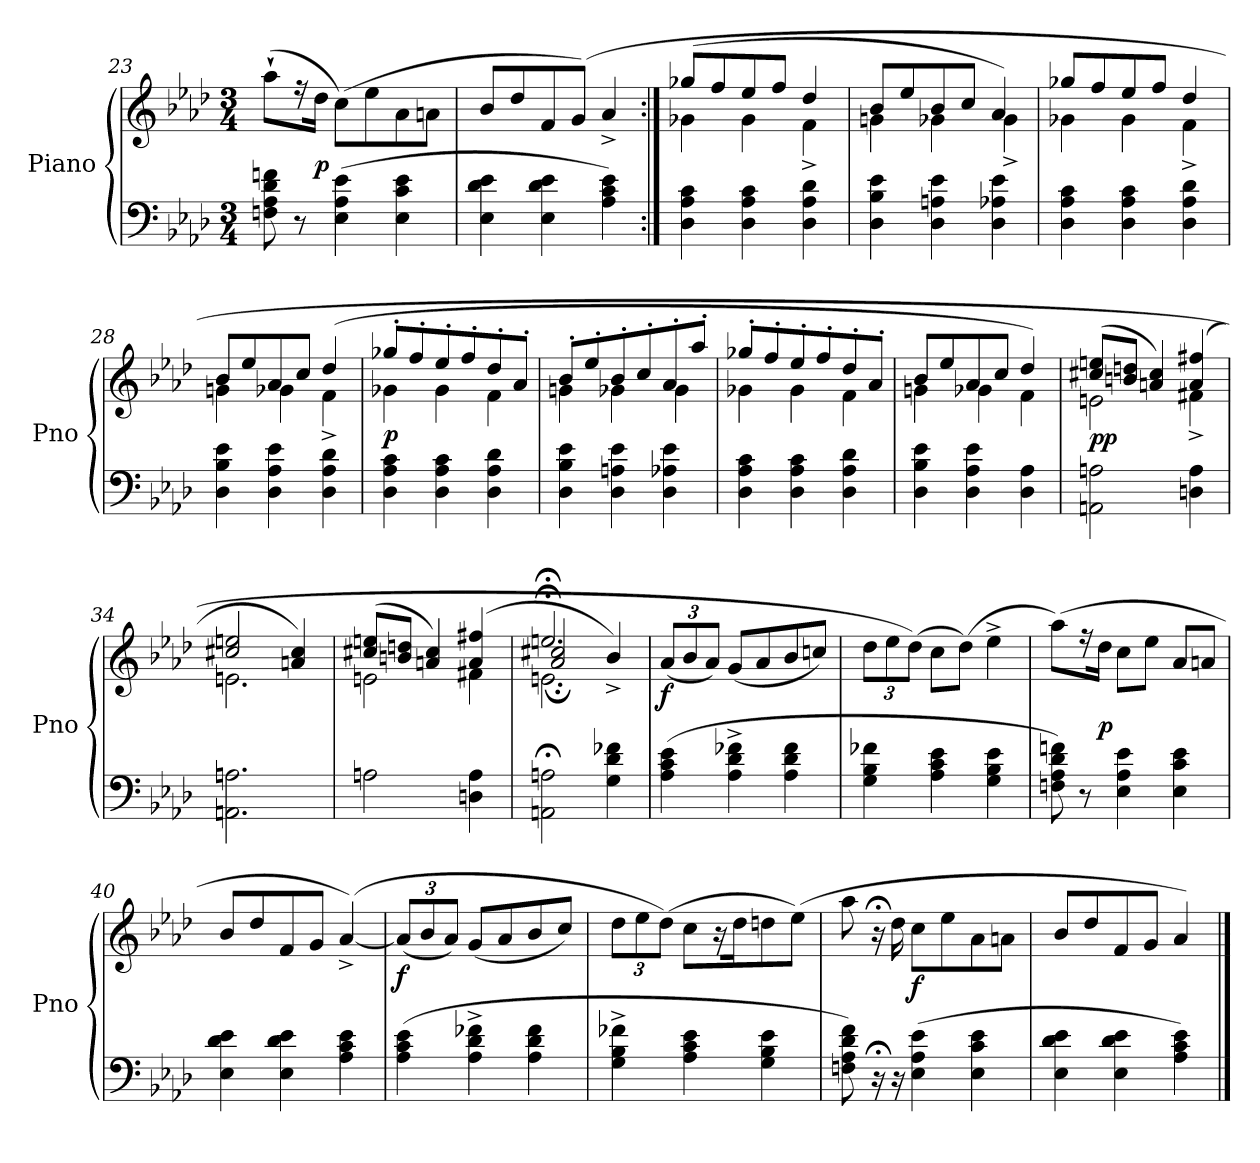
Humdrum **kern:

**kern	**kern	**dynam
*part1	*part1	*part1
*staff2	*staff1	*staff1/2
*I"Piano	*	*
*I'Pno	*	*
*clefF4	*clefG2	*
*k[b-e-a-d-]	*k[b-e-a-d-]	*
*A-:	*A-:	*
*M3/4	*M3/4	*
=23	=23	=23
8Fn\ 8A-\ 8d-\ 8fn\	(8aa-`\L	.
8r	16r	.
.	16dd-\Jk	p
(4E-\ 4A-\ 4e-\	(8cc\L)	.
.	8ee-\	.
4E-\ 4c\ 4e-\	8a-\	.
.	8an\J	.
=24	=24	=24
4E-\ 4d-\ 4e-\	8b-/L	.
.	8dd-/	.
4E-\ 4d-\ 4e-\	8f/	.
.	(8g/J)	.
4A-\ 4c\ 4e-\)	4a-^/	.
=25:|!	=25:|!	=25:|!
*	*^	*
4D-\ 4A-\ 4c\	(8gg-X/L	4g-X\	.
.	8ff/	.	.
4D-\ 4A-\ 4c\	8ee-/	4g-\	.
.	8ff/J	.	.
4D-\ 4A-\ 4d-\	4dd-/	4f^\	.
=26	=26	=26	=26
4D-\ 4B-\ 4e-\	8b-/L	4gn\	.
.	8ee-/	.	.
4D-\ 4An\ 4e-\	8b-/	4g-X\	.
.	8cc/J	.	.
4D-\ 4A-X\ 4e-\	4a-/)	4g-^\	.
=27	=27	=27	=27
4D-\ 4A-\ 4c\	8gg-X/L	4g-X\	.
.	8ff/	.	.
4D-\ 4A-\ 4c\	8ee-/	4g-\	.
.	8ff/J	.	.
4D-\ 4A-\ 4d-\	4dd-/	4f^\	.
=28	=28	=28	=28
4D-\ 4B-\ 4e-\	8b-/L	4gn\	.
.	8ee-/	.	.
4D-\ 4A-\ 4e-\	8a-/	4g-X\	.
.	8cc/J	.	.
4D-\ 4A-\ 4d-\	(4dd-/	4f^\	.
=29	=29	=29	=29
4D-\ 4A-\ 4c\	8gg-X'/L	4g-X\	p
.	8ff'/	.	.
4D-\ 4A-\ 4c\	8ee-'/	4g-\	.
.	8ff'/	.	.
4D-\ 4A-\ 4d-\	8dd-'/	4f\	.
.	8a-'/J	.	.
=30	=30	=30	=30
4D-\ 4B-\ 4e-\	8b-'/L	4gn\	.
.	8ee-'/	.	.
4D-\ 4An\ 4e-\	8b-'/	4g-X\	.
.	8cc'/	.	.
4D-\ 4A-X\ 4e-\	8a-'/	4g-\	.
.	8aa-'/J	.	.
=31	=31	=31	=31
4D-\ 4A-\ 4c\	8gg-X'/L	4g-X\	.
.	8ff'/	.	.
4D-\ 4A-\ 4c\	8ee-'/	4g-\	.
.	8ff'/	.	.
4D-\ 4A-\ 4d-\	8dd-'/	4f\	.
.	8a-'/J	.	.
=32	=32	=32	=32
4D-\ 4B-\ 4e-\	8b-/L	4gn\	.
.	8ee-/	.	.
4D-\ 4A-\ 4e-\	8a-/	4g-X\	.
.	8cc/J	.	.
4D-\ 4A-\	4dd-/)	4f\	.
=33	=33	=33	=33
*	*MM180	*	*
2AAn\ 2An\	(8cc#X/ 8een/L	2en\	pp
.	8bn/ 8ddn/J	.	.
.	4an/ 4cc#/)	.	.
4Dn\ 4A\	(4a/ 4ff#X/	4f#X^\	.
=34	=34	=34	=34
2.AAn\ 2.An\	2cc#X/ 2een/	2.en\	.
.	4an/ 4cc#/)	.	.
=35	=35	=35	=35
2An\	(8cc#X/ 8een/L	2en\	.
.	8bn/ 8ddn/J	.	.
.	4an/ 4cc#/)	.	.
4Dn\ 4A\	(4a/ 4ff#X/	4f#X\	.
=36	=36	=36	=36
*	*	*^	*
2AAn;<\ 2An;<\	2.een;</	2a-;</ 2cc#X;</	2.en;<\	.
4G\ 4d-\ 4f-X\	.	4b-^/)	.	.
*	*v	*v	*v	*
=37	=37	=37
*	*MM232	*
(4A-\ 4c\ 4e-\	(12a-/L	f
.	12b-/	.
.	12a-/J)	.
4A-^\ 4d-^\ 4f-X^\	(8g/L	.
.	8a-/	.
4A-\ 4d-\ 4f-\	8b-/	.
.	8ccn/J)	.
=38	=38	=38
4G\ 4B-\ 4f-X\	12dd-\L	.
.	12ee-\	.
.	(12dd-\J)	.
4A-\ 4c\ 4e-\	8cc\L	.
.	(8dd-\J)	.
4G\ 4B-\ 4e-\	4ee-^\	.
=39	=39	=39
8Fn\ 8A-\ 8d-\ 8fn\)	(8aa-\L)	.
8r	16r	.
.	16dd-\Jk	p
4E-\ 4A-\ 4e-\	8cc\L	.
.	8ee-\J	.
4E-\ 4c\ 4e-\	8a-/L	.
.	8an/J	.
=40	=40	=40
4E-\ 4d-\ 4e-\	8b-/L	.
.	8dd-/	.
4E-\ 4d-\ 4e-\	8f/	.
.	8g/J	.
4A-\ 4c\ 4e-\	([4a-^/)	.
=41	=41	=41
(4A-\ 4c\ 4e-\	(12a-/L]	f
.	12b-/	.
.	12a-/J)	.
4A-^\ 4d-^\ 4f-X^\	(8g/L	.
.	8a-/	.
4A-\ 4d-\ 4f-\	8b-/	.
.	8cc/J)	.
=42	=42	=42
4G^\ 4B-^\ 4f-X^\	12dd-\L	.
.	12ee-\	.
.	(12dd-\J)	.
4A-\ 4c\ 4e-\	8cc\L	.
.	16r	.
.	16dd-\K	.
4G\ 4B-\ 4e-\	8ddn\	.
.	(8ee-\J)	.
=43	=43	=43
8Fn\ 8A-\ 8d-\ 8f\)	8aa-\	.
16r;<	16r;<	.
16r	16dd-\	.
(4E-\ 4A-\ 4e-\	8cc\L	f
.	8ee-\	.
4E-\ 4c\ 4e-\	8a-\	.
.	8an\J	.
=44	=44	=44
4E-\ 4d-\ 4e-\	8b-/L	.
.	8dd-/	.
4E-\ 4d-\ 4e-\	8f/	.
.	8g/J	.
4A-\ 4c\ 4e-\)	4a-/)	.
==	==	==
*-	*-	*-
